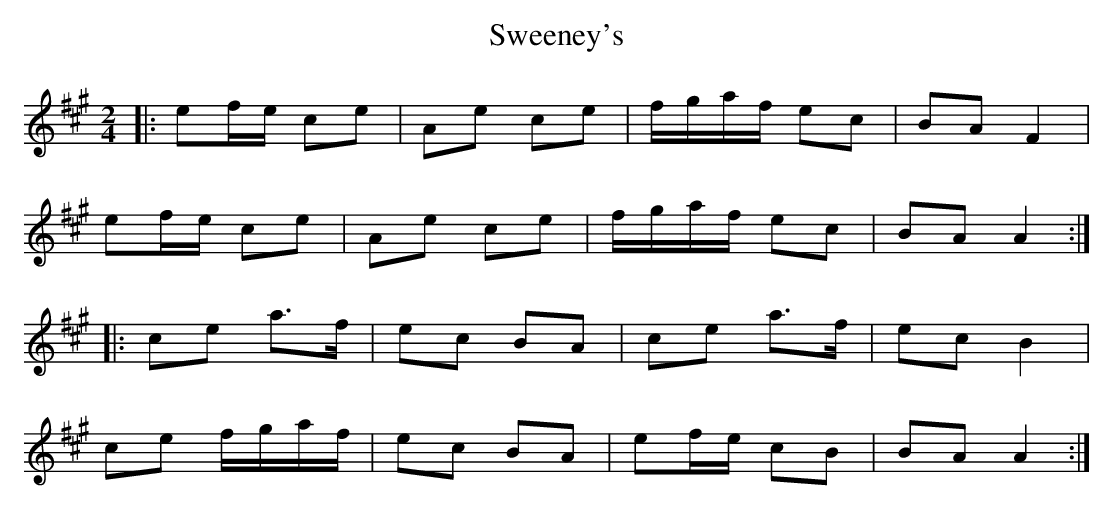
X:1
T: Sweeney's
M: 2/4
L: 1/8
K: Amaj
|:ef/e/ ce|Ae ce|f/g/a/f/ ec|BA F2|
ef/e/ ce|Ae ce|f/g/a/f/ ec|BA A2:|:
ce a>f|ec BA|ce a>f|ec B2|
ce f/g/a/f/|ec BA|ef/e/ cB|BA A2:|
